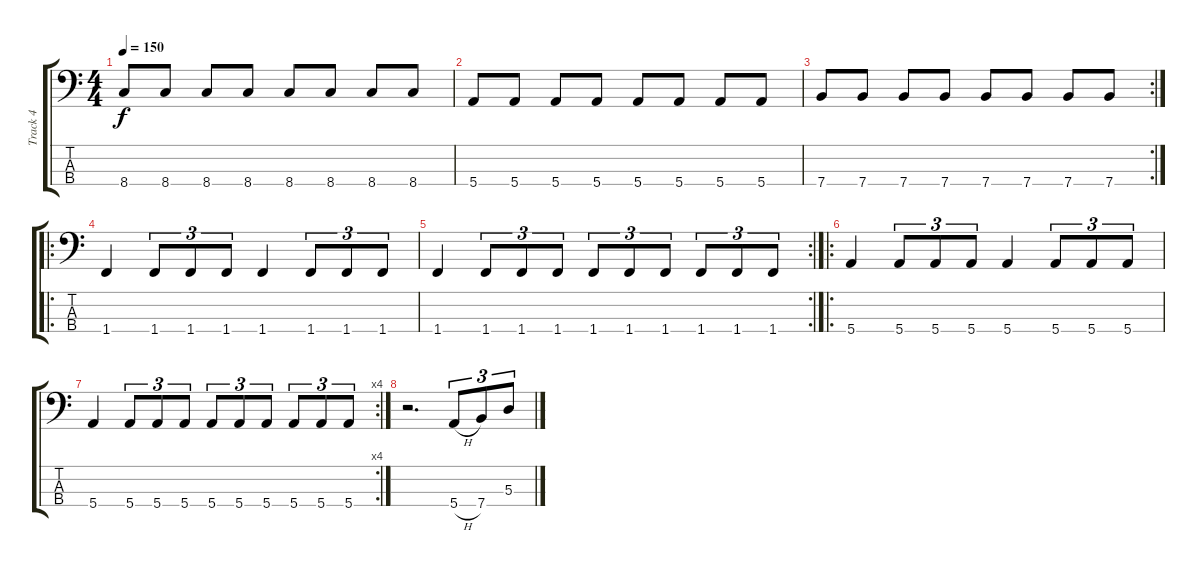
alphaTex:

\track ("Track 4" "Track 4") {instrument electricbassfinger}
\staff {score tabs}
\tuning (G2 D2 A1 E1) {hide}
\ts (4 4)
\tempo 150
\clef f4
\ks c
8.4.8{dy f} 8.4.8 8.4.8 8.4.8 8.4.8 8.4.8 8.4.8 8.4.8 |
5.4.8 5.4.8 5.4.8 5.4.8 5.4.8 5.4.8 5.4.8 5.4.8 |
\rc 2
7.4.8 7.4.8 7.4.8 7.4.8 7.4.8 7.4.8 7.4.8 7.4.8 |
\ro
1.4.4 1.4.8{tu (3 2)} 1.4.8{tu (3 2)} 1.4.8{tu (3 2)} 1.4.4 1.4.8{tu (3 2)} 1.4.8{tu (3 2)} 1.4.8{tu (3 2)} |
\rc 2
1.4.4 1.4.8{tu (3 2)} 1.4.8{tu (3 2)} 1.4.8{tu (3 2)} 1.4.8{tu (3 2)} 1.4.8{tu (3 2)} 1.4.8{tu (3 2)} 1.4.8{tu (3 2)} 1.4.8{tu (3 2)} 1.4.8{tu (3 2)} |
\ro
5.4.4 5.4.8{tu (3 2)} 5.4.8{tu (3 2)} 5.4.8{tu (3 2)} 5.4.4 5.4.8{tu (3 2)} 5.4.8{tu (3 2)} 5.4.8{tu (3 2)} |
\rc 4
5.4.4 5.4.8{tu (3 2)} 5.4.8{tu (3 2)} 5.4.8{tu (3 2)} 5.4.8{tu (3 2)} 5.4.8{tu (3 2)} 5.4.8{tu (3 2)} 5.4.8{tu (3 2)} 5.4.8{tu (3 2)} 5.4.8{tu (3 2)} |
r.2{d} 5.4{h}.8{tu (3 2)} 7.4.8{tu (3 2)} 5.3.8{tu (3 2)}
